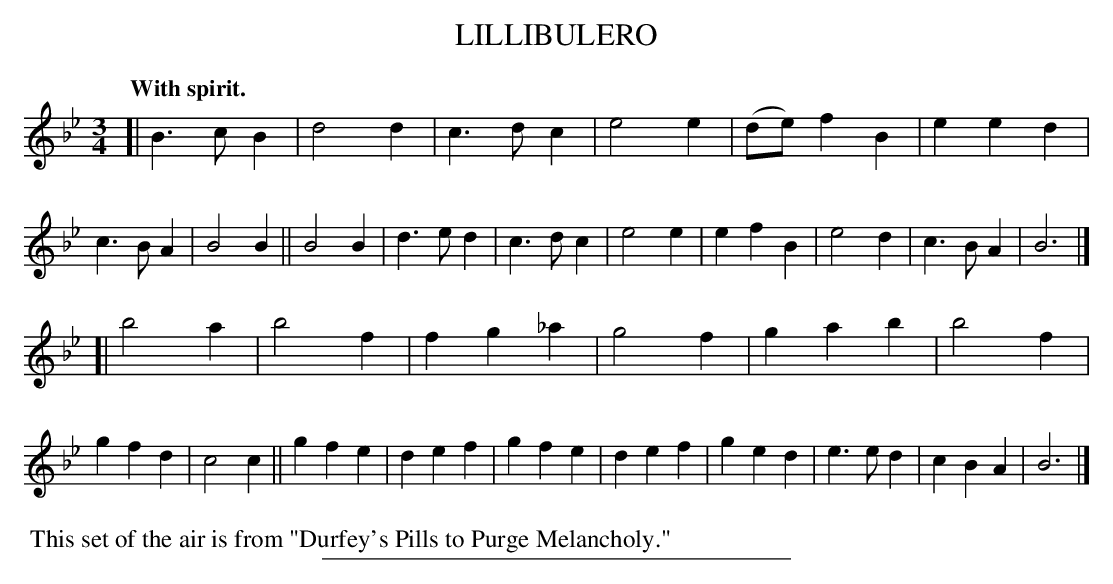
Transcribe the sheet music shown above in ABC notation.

X:1
T: LILLIBULERO
Q: "With spirit."
M: 3/4
L: 1/4
K: Bb
[|\
B>cB | d2d  | c>dc | e2e | (d/e/)fB | eed | c>BA | B2B ||\
B2B  | d>ed | c>dc | e2e |      efB | e2d | c>BA | B3 |]
[|\
b2a | b2f | fg_a | g2f | gab | b2f  | gfd | c2c ||\
gfe | def | gfe  | def | ged | e>ed | cBA | B3 |]
